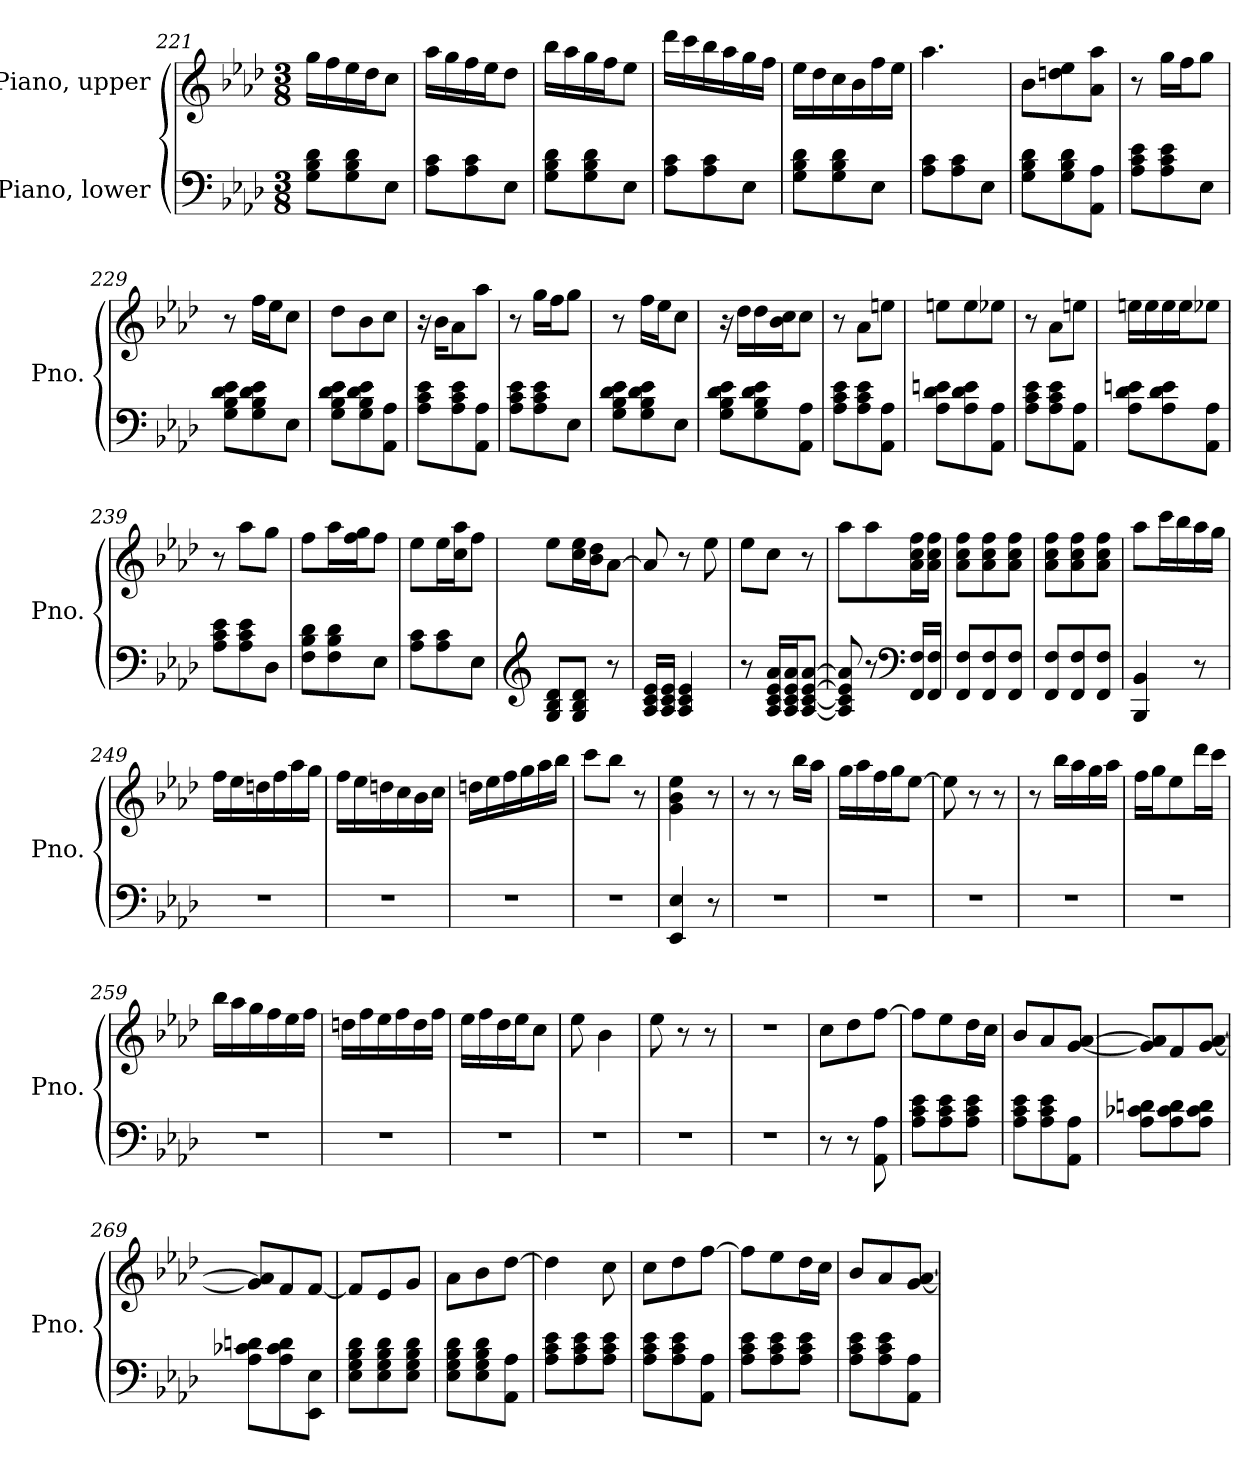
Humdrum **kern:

**kern	**kern
*part2	*part1
*staff2	*staff1
*I"Piano, lower	*I"Piano, upper
*I'Pno.	*I'Pno.
*clefF4	*clefG2
*k[b-e-a-d-]	*k[b-e-a-d-]
*M3/8	*M3/8
=221	=221
8G\ 8B-\ 8d-\L	16gg\LL
.	16ff\
8G\ 8B-\ 8d-\	16ee-\
.	16dd-\J
8E-\J	8cc\J
=222	=222
8A-\ 8c\L	16aa-\LL
.	16gg\
8A-\ 8c\	16ff\
.	16ee-\J
8E-\J	8dd-\J
=223	=223
8G\ 8B-\ 8d-\L	16bb-\LL
.	16aa-\
8G\ 8B-\ 8d-\	16gg\
.	16ff\J
8E-\J	8ee-\J
=224	=224
8A-\ 8c\L	16ddd-\LL
.	16ccc\
8A-\ 8c\	16bb-\
.	16aa-\
8E-\J	16gg\
.	16ff\JJ
=225	=225
8G\ 8B-\ 8d-\L	16ee-\LL
.	16dd-\
8G\ 8B-\ 8d-\	16cc\
.	16b-\
8E-\J	16ff\
.	16ee-\JJ
!!LO:LB:g=z
=226	=226
8A-\ 8c\L	4.aa-\
8A-\ 8c\	.
8E-\J	.
=227	=227
8G\ 8B-\ 8d-\L	8b-\L
8G\ 8B-\ 8d-\	8ddn\ 8ee-\
8AA-\ 8A-\J	8a-\ 8aa-\J
=228	=228
8A-\ 8c\ 8e-\L	8r
8A-\ 8c\ 8e-\	16gg\LL
.	16ff\J
8E-\J	8gg\J
=229	=229
8G\ 8B-\ 8d-\ 8e-\L	8r
8G\ 8B-\ 8d-\ 8e-\	16ff\LL
.	16ee-\J
8E-\J	8cc\J
=230	=230
8G\ 8B-\ 8d-\ 8e-\L	8dd-\L
8G\ 8B-\ 8d-\ 8e-\	8b-\
8AA-\ 8A-\J	8cc\J
=231	=231
8A-\ 8c\ 8e-\L	16r
.	16b-\KL
8A-\ 8c\ 8e-\	8a-\
8AA-\ 8A-\J	8aa-\J
=232	=232
8A-\ 8c\ 8e-\L	8r
8A-\ 8c\ 8e-\	16gg\LL
.	16ff\J
8E-\J	8gg\J
!!LO:LB:g=z
=233	=233
8G\ 8B-\ 8d-\ 8e-\L	8r
8G\ 8B-\ 8d-\ 8e-\	16ff\LL
.	16ee-\J
8E-\J	8cc\J
=234	=234
8G\ 8B-\ 8d-\ 8e-\L	16r
.	16dd-\LL
8G\ 8B-\ 8d-\ 8e-\	16dd-\
.	16b-\ 16cc\J
8AA-\ 8A-\J	8cc\J
=235	=235
8A-\ 8c\ 8e-\L	8r
8A-\ 8c\ 8e-\	8a-\L
8AA-\ 8A-\J	8een\J
=236	=236
8A-\ 8d-\ 8en\L	8een\L
8A-\ 8d-\ 8e\	8ee\
8AA-\ 8A-\J	8ee-X\J
=237	=237
8A-\ 8c\ 8e-\L	8r
8A-\ 8c\ 8e-\	8a-\L
8AA-\ 8A-\J	8een\J
=238	=238
8A-\ 8d-\ 8en\L	16een\LL
.	16ee\
8A-\ 8d-\ 8e\	16ee\
.	16ee\J
8AA-\ 8A-\J	8ee-X\J
=239	=239
8A-\ 8c\ 8e-\L	8r
8A-\ 8c\ 8e-\	8aa-\L
8D-\J	8gg\J
!!LO:LB:g=z
=240	=240
8F\ 8B-\ 8d-\L	8ff\L
8F\ 8B-\ 8d-\	16aa-\L
.	16ff\ 16gg\J
8E-\J	8ff\J
=241	=241
8A-\ 8c\L	8ee-\L
8A-\ 8c\	16ee-\L
.	16cc\ 16aa-\J
8E-\J	8ff\J
=242	=242
*clefG2	*
8G/ 8B-/ 8d-/L	8ee-\L
8G/ 8B-/ 8d-/J	16cc\ 16ee-\L
.	16b-\ 16dd-\J
8r	[8a-\J
=243	=243
16A-/ 16c/ 16e-/LL	8a-/]
16A-/ 16c/ 16e-/JJ	.
4A-/ 4c/ 4e-/	8r
.	8ee-\
=244	=244
8r	8ee-\L
16A-/ 16c/ 16e-/ 16a-/LL	8cc\J
16A-/ 16c/ 16e-/ 16a-/J	.
[8A-/ [8c/ [8e-/ [8a-/J	8r
=245	=245
8A-/] 8c/] 8e-/] 8a-/]	8aa-\L
8r	8aa-\
*clefF4	*
16FF/ 16F/LL	16a-\ 16cc\ 16ff\L
16FF/ 16F/JJ	16a-\ 16cc\ 16ff\JJ
=246	=246
8FF/ 8F/L	8a-\ 8cc\ 8ff\L
8FF/ 8F/	8a-\ 8cc\ 8ff\
8FF/ 8F/J	8a-\ 8cc\ 8ff\J
!!LO:LB:g=z
=247	=247
8FF/ 8F/L	8a-\ 8cc\ 8ff\L
8FF/ 8F/	8a-\ 8cc\ 8ff\
8FF/ 8F/J	8a-\ 8cc\ 8ff\J
=248	=248
4BBB-/ 4BB-/	8aa-\L
.	16ccc\L
.	16bb-\
8r	16aa-\
.	16gg\JJ
=249	=249
4.r	16ff\LL
.	16ee-\
.	16ddn\
.	16ff\
.	16aa-\
.	16gg\JJ
=250	=250
4.r	16ff\LL
.	16ee-\
.	16ddn\
.	16cc\
.	16b-\
.	16cc\JJ
=251	=251
4.r	16ddn\LL
.	16ee-\
.	16ff\
.	16gg\
.	16aa-\
.	16bb-\JJ
=252	=252
4.r	8ccc\L
.	8bb-\J
.	8r
=253	=253
4EE-/ 4E-/	4g\ 4b-\ 4ee-\
8r	8r
!!LO:PB:g=z
=254	=254
4.r	8r
.	8r
.	16bb-\LL
.	16aa-\JJ
=255	=255
4.r	16gg\LL
.	16aa-\
.	16ff\
.	16gg\J
.	[8ee-\J
=256	=256
4.r	8ee-\]
.	8r
.	8r
=257	=257
4.r	8r
.	16bb-\LL
.	16aa-\
.	16gg\
.	16aa-\JJ
=258	=258
4.r	16ff\LL
.	16gg\J
.	8ee-\
.	16ddd-\L
.	16ccc\JJ
=259	=259
4.r	16bb-\LL
.	16aa-\
.	16gg\
.	16ff\
.	16ee-\
.	16ff\JJ
=260	=260
4.r	16ddn\LL
.	16ff\
.	16ee-\
.	16ff\
.	16dd\
.	16ff\JJ
!!LO:LB:g=z
=261	=261
4.r	16ee-\LL
.	16ff\
.	16dd-\
.	16ee-\J
.	8cc\J
=262	=262
4.r	8ee-\
.	4b-\
=263	=263
4.r	8ee-\
.	8r
.	8r
=264	=264
4.r	4.r
=265	=265
8r	8cc\L
8r	8dd-\
8AA-\ 8A-\	[8ff\J
=266	=266
8A-\ 8c\ 8e-\L	8ff\L]
8A-\ 8c\ 8e-\	8ee-\
8A-\ 8c\ 8e-\J	16dd-\L
.	16cc\JJ
=267	=267
8A-\ 8c\ 8e-\L	8b-/L
8A-\ 8c\ 8e-\	8a-/
8AA-\ 8A-\J	[8g/ [8a-/J
=268	=268
8A-\ 8c-X\ 8dn\L	8g/] 8a-/]L
8A-\ 8c-\ 8d\	8f/
8A-\ 8c-\ 8d\J	[8g/ [8a-/J
!!LO:LB:g=z
=269	=269
8A-\ 8c-X\ 8dn\L	8g/] 8a-/]L
8A-\ 8c-\ 8d\	8f/
8EE-\ 8E-\J	[8f/J
=270	=270
8E-\ 8G\ 8B-\ 8d-\L	8f/L]
8E-\ 8G\ 8B-\ 8d-\	8e-/
8E-\ 8G\ 8B-\ 8d-\J	8g/J
=271	=271
8E-\ 8G\ 8B-\ 8d-\L	8a-\L
8E-\ 8G\ 8B-\ 8d-\	8b-\
8AA-\ 8A-\J	[8dd-\J
=272	=272
8A-\ 8c\ 8e-\L	4dd-\]
8A-\ 8c\ 8e-\	.
8A-\ 8c\ 8e-\J	8cc\
=273	=273
8A-\ 8c\ 8e-\L	8cc\L
8A-\ 8c\ 8e-\	8dd-\
8AA-\ 8A-\J	[8ff\J
=274	=274
8A-\ 8c\ 8e-\L	8ff\L]
8A-\ 8c\ 8e-\	8ee-\
8A-\ 8c\ 8e-\J	16dd-\L
.	16cc\JJ
=275	=275
8A-\ 8c\ 8e-\L	8b-/L
8A-\ 8c\ 8e-\	8a-/
8AA-\ 8A-\J	[8g/ [8a-/J
=	=
*-	*-
